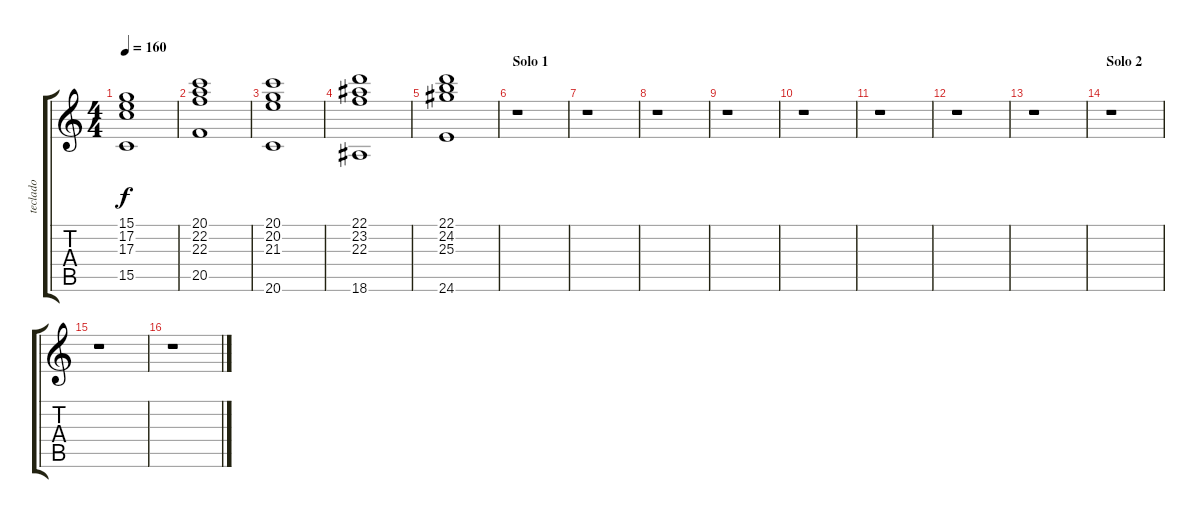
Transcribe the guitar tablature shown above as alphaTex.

\track ("teclado" "teclado") {instrument stringensemble1}
\staff {score tabs}
\tuning (E4 B3 G3 D3 A2 E2) {hide}
\ts (4 4)
\tempo 160
\clef g2
\ks c
(15.1 17.2 17.3 15.5).1{dy f} |
(20.1 22.2 22.3 20.5).1 |
(20.1 20.2 21.3 20.6).1 |
(22.1 23.2 22.3 18.6).1 |
(22.1 24.2 25.3 24.6).1 |
\section ("" "Solo 1")
r.1 |
r.1 |
r.1 |
r.1 |
r.1 |
r.1 |
r.1 |
r.1 |
\section ("" "Solo 2")
r.1 |
r.1 |
r.1
